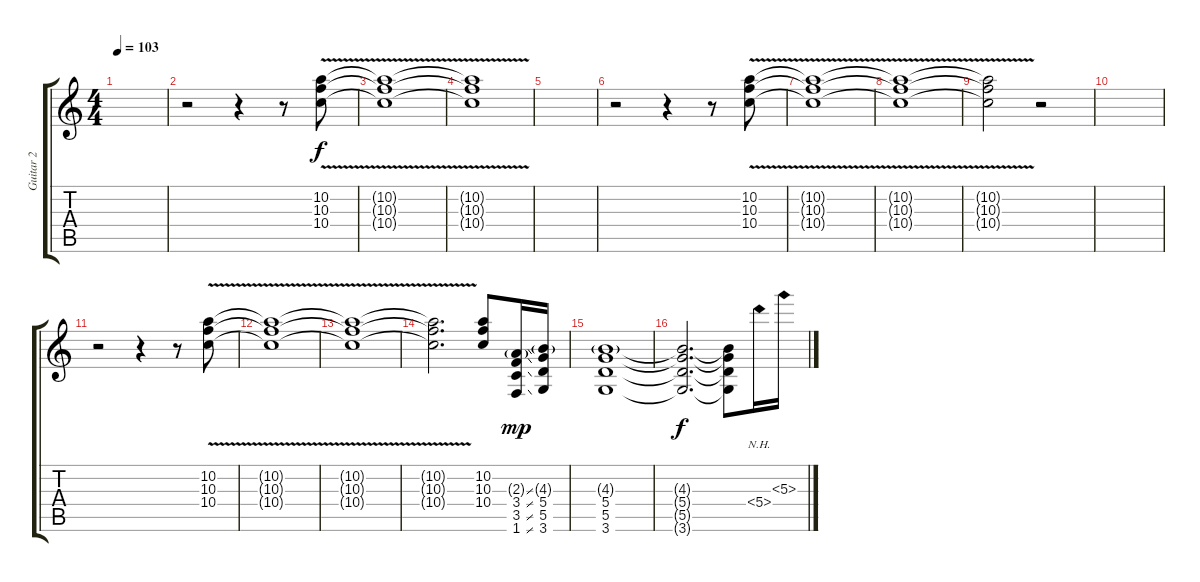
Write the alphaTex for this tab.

\track ("Guitar 2" "Guitar 2") {instrument distortionguitar}
\staff {score tabs}
\tuning (E4 B3 G3 D3 A2 E2) {hide}
\ts (4 4)
\tempo 103
\clef g2
\ks c
|
r.2 r.4 r.8 (10.2{v} 10.3{v} 10.4{v}).8 |
(10.2{v t} 10.3{v t} 10.4{v t}).1 |
(10.2{v t} 10.3{v t} 10.4{v t}).1 |
|
r.2 r.4 r.8 (10.2{v} 10.3{v} 10.4{v}).8 |
(10.2{v t} 10.3{v t} 10.4{v t}).1 |
(10.2{v t} 10.3{v t} 10.4{v t}).1 |
(10.2{t} 10.3{t} 10.4{t}).2 r.2 |
|
r.2 r.4 r.8 (10.2{v} 10.3{v} 10.4{v}).8 |
(10.2{v t} 10.3{v t} 10.4{v t}).1 |
(10.2{v t} 10.3{v t} 10.4{v t}).1 |
(10.2{t} 10.3{t} 10.4{t}).2{d} (10.2 10.3 10.4).8 (2.3{ss g} 3.4{ss} 3.5{ss} 1.6{ss}).16{dy mp} (4.3{g} 5.4 5.5 3.6).16 |
(4.3{g} 5.4 5.5 3.6).1 |
(4.3{t} 5.4{t} 5.5{t} 3.6{t}).2{d dy f} (4.3{t} 5.4{t} 5.5{t} 3.6{t}).8 5.4{nh}.16 5.3{nh}.16
